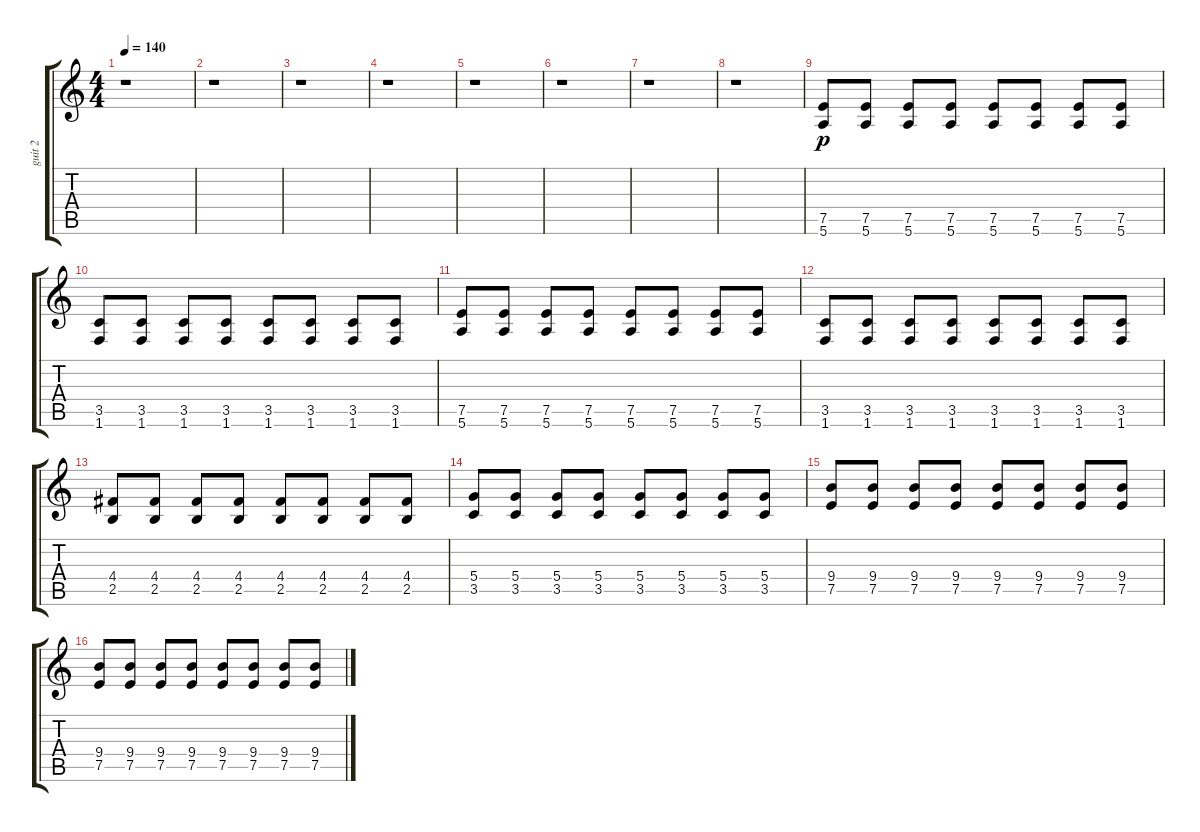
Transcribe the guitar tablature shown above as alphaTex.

\track ("guit 2" "guit 2") {instrument electricguitarmuted}
\staff {score tabs}
\tuning (E4 B3 G3 D3 A2 E2) {hide}
\ts (4 4)
\tempo 140
\clef g2
\ks c
r.1{dy p instrument electricguitarmuted} |
r.1 |
r.1 |
r.1 |
r.1 |
r.1 |
r.1 |
r.1 |
(7.5 5.6).8 (7.5 5.6).8 (7.5 5.6).8 (7.5 5.6).8 (7.5 5.6).8 (7.5 5.6).8 (7.5 5.6).8 (7.5 5.6).8 |
(3.5 1.6).8 (3.5 1.6).8 (3.5 1.6).8 (3.5 1.6).8 (3.5 1.6).8 (3.5 1.6).8 (3.5 1.6).8 (3.5 1.6).8 |
(7.5 5.6).8 (7.5 5.6).8 (7.5 5.6).8 (7.5 5.6).8 (7.5 5.6).8 (7.5 5.6).8 (7.5 5.6).8 (7.5 5.6).8 |
(3.5 1.6).8 (3.5 1.6).8 (3.5 1.6).8 (3.5 1.6).8 (3.5 1.6).8 (3.5 1.6).8 (3.5 1.6).8 (3.5 1.6).8 |
(4.4 2.5).8 (4.4 2.5).8 (4.4 2.5).8 (4.4 2.5).8 (4.4 2.5).8 (4.4 2.5).8 (4.4 2.5).8 (4.4 2.5).8 |
(5.4 3.5).8 (5.4 3.5).8 (5.4 3.5).8 (5.4 3.5).8 (5.4 3.5).8 (5.4 3.5).8 (5.4 3.5).8 (5.4 3.5).8 |
(9.4 7.5).8 (9.4 7.5).8 (9.4 7.5).8 (9.4 7.5).8 (9.4 7.5).8 (9.4 7.5).8 (9.4 7.5).8 (9.4 7.5).8 |
(9.4 7.5).8 (9.4 7.5).8 (9.4 7.5).8 (9.4 7.5).8 (9.4 7.5).8 (9.4 7.5).8 (9.4 7.5).8 (9.4 7.5).8
